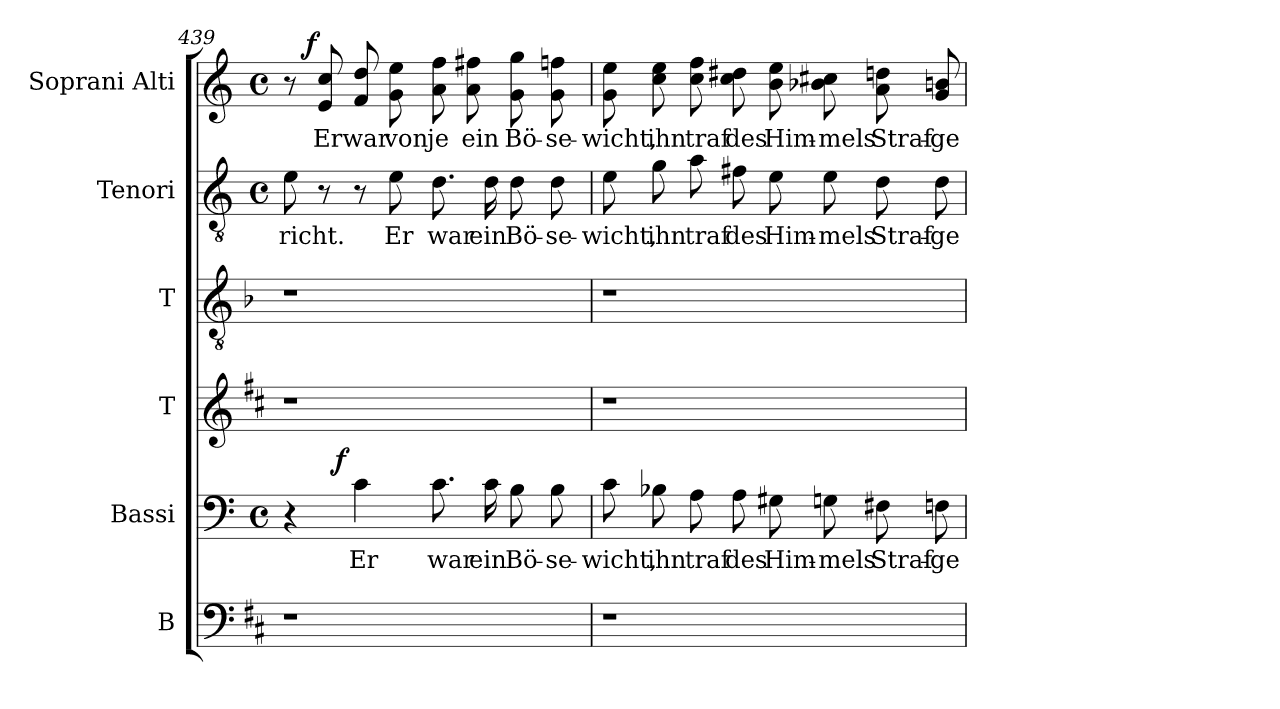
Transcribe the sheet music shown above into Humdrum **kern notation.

**kern	**kern	**text	**dynam	**kern	**kern	**kern	**text	**kern	**text	**dynam
*part6	*part5	*part5	*part5	*part4	*part3	*part2	*part2	*part1	*part1	*part1
*staff6	*staff5	*staff5	*staff5	*staff4	*staff3	*staff2	*staff2	*staff1	*staff1	*staff1
*I"B	*I"Bassi	*	*	*I"T	*I"T	*I"Tenori	*	*I"Soprani  Alti	*	*
*I'B	*I'B	*	*	*I'T	*I'T	*I'T	*	*I'S  A	*	*
!!LO:LB:g=z
*clefF4	*clefF4	*	*	*clefG2	*clefGv2	*clefGv2	*	*clefG2	*	*
*k[f#c#]	*k[]	*	*	*k[f#c#]	*k[b-]	*k[]	*	*k[]	*	*
*D:	*C:	*	*	*D:	*F:	*C:	*	*C:	*	*
*	*M4/4	*	*	*	*	*M4/4	*	*M4/4	*	*
*	*met(c)	*	*	*	*	*met(c)	*	*met(c)	*	*
=439	=439	=439	=439	=439	=439	=439	=439	=439	=439	=439
!	!	!	!	!	!	!	!LO:LY:b:cj	!	!	!
*	*^	*	*	*	*	*	*	*^	*	*
1r	4r	8.ryy	.	.	1r	1r	8e\	-richt.	8r	16.ryy	.	.
!	!	!	!	!	!	!	!	!	!	!	!	!LO:DY:a
.	.	.	.	.	.	.	.	.	.	2ryy	.	f
!	!	!	!	!	!	!	!	!	!	!	!LO:LY:b:cj	!
.	.	.	.	.	.	.	8r	.	8cc/ 8e/	.	Er	.
!	!	!	!	!LO:DY:a	!	!	!	!	!	!	!	!
.	.	2ryy	.	f	.	.	.	.	.	.	.	.
!	!	!	!LO:LY:b:cj	!	!	!	!	!	!	!	!LO:LY:b:cj	!
.	4c\	.	Er	.	.	.	8r	.	8dd/ 8f/	.	war	.
!	!	!	!	!	!	!	!	!LO:LY:b:cj	!	!	!LO:LY:b:cj	!
.	.	.	.	.	.	.	8e\	Er	8ee\ 8g\	.	von	.
!	!	!	!LO:LY:b:cj	!	!	!	!	!LO:LY:b:cj	!	!	!LO:LY:b:cj	!
.	8.c\	.	war	.	.	.	8.d\	war	8ff\ 8a\	.	je	.
.	.	.	.	.	.	.	.	.	.	4ryy	.	.
!	!	!	!	!	!	!	!	!	!	!	!LO:LY:b:cj	!
.	.	.	.	.	.	.	.	.	8ff#X\ 8a\	.	ein	.
!	!	!	!LO:LY:b:cj	!	!	!	!	!LO:LY:b:cj	!	!	!	!
.	16c\	4ryy	ein	.	.	.	16d\	ein	.	.	.	.
!	!	!	!LO:LY:b:cj	!	!	!	!	!LO:LY:b:cj	!	!	!LO:LY:b:cj	!
.	8B\	.	Bö-	.	.	.	8d\	Bö-	8gg\ 8g\	.	Bö-	.
.	.	.	.	.	.	.	.	.	.	8ryy	.	.
!	!	!	!LO:LY:b:cj	!	!	!	!	!LO:LY:b:cj	!	!	!LO:LY:b:cj	!
.	8B\	.	-se-	.	.	.	8d\	-se-	8ffn\ 8g\	.	-se-	.
.	.	16ryy	.	.	.	.	.	.	.	.	.	.
.	.	.	.	.	.	.	.	.	.	32ryy	.	.
=440	=440	=440	=440	=440	=440	=440	=440	=440	=440	=440	=440	=440
!	!	!	!LO:LY:b:cj	!	!	!	!	!LO:LY:b:cj	!	!	!LO:LY:b:cj	!
*	*v	*v	*	*	*	*	*	*	*v	*v	*	*
1r	8c\	-wicht,	.	1r	1r	8e\	-wicht,	8ee\ 8g\	-wicht,	.
!	!	!LO:LY:b:cj	!	!	!	!	!LO:LY:b:cj	!	!LO:LY:b:cj	!
.	8B-X\	ihn	.	.	.	8g\	ihn	8ee\ 8cc\	ihn	.
!	!	!LO:LY:b:cj	!	!	!	!	!LO:LY:b:cj	!	!LO:LY:b:cj	!
.	8A\	traf	.	.	.	8a\	traf	8ff\ 8cc\	traf	.
!	!	!LO:LY:b:cj	!	!	!	!	!LO:LY:b:cj	!	!LO:LY:b	!
.	8A\	des	.	.	.	8f#X\	des	8cc\ 8dd#X\	des	.
!	!	!LO:LY:b:cj	!	!	!	!	!LO:LY:b:cj	!	!LO:LY:b:cj	!
.	8G#X\	Him-	.	.	.	8e\	Him-	8ee\ 8b\	Him-	.
!	!	!LO:LY:b:cj	!	!	!	!	!LO:LY:b:cj	!	!LO:LY:b:cj	!
.	8Gn\	-mels	.	.	.	8e\	-mels	8b-X\ 8cc#X\	-mels	.
!	!	!LO:LY:b:cj	!	!	!	!	!LO:LY:b:cj	!	!LO:LY:b:cj	!
.	8F#X\	Straf-	.	.	.	8d\	Straf-	8ddn\ 8a\	Straf-	.
!	!	!LO:LY:b:cj	!	!	!	!	!LO:LY:b:cj	!	!LO:LY:b:cj	!
.	8Fn\	-ge-	.	.	.	8d\	-ge-	8bn/ 8g/	-ge-	.
=	=	=	=	=	=	=	=	=	=	=
*-	*-	*-	*-	*-	*-	*-	*-	*-	*-	*-
